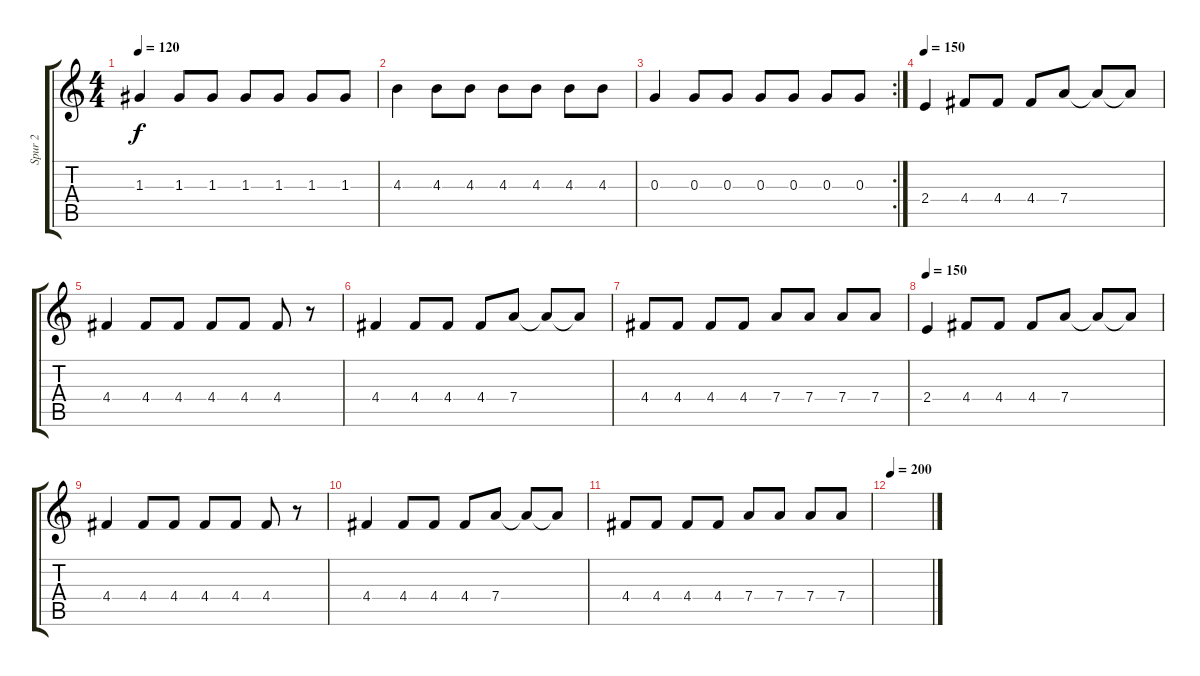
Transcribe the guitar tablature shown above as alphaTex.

\track ("Spur 2" "Spur 2") {instrument electricbassfinger}
\staff {score tabs}
\tuning (E4 B3 G3 D3 A2 E2) {hide}
\ts (4 4)
\tempo 120
\clef g2
\ks c
1.3.4{dy f} 1.3.8 1.3.8 1.3.8 1.3.8 1.3.8 1.3.8 |
4.3.4 4.3.8 4.3.8 4.3.8 4.3.8 4.3.8 4.3.8 |
\rc 2
0.3.4 0.3.8 0.3.8 0.3.8 0.3.8 0.3.8 0.3.8 |
\tempo 150
2.4.4 4.4.8 4.4.8 4.4.8 7.4.8 7.4{t}.8 7.4{t}.8 |
4.4.4 4.4.8 4.4.8 4.4.8 4.4.8 4.4.8 r.8 |
4.4.4 4.4.8 4.4.8 4.4.8 7.4.8 7.4{t}.8 7.4{t}.8 |
4.4.8 4.4.8 4.4.8 4.4.8 7.4.8 7.4.8 7.4.8 7.4.8 |
\tempo 150
2.4.4 4.4.8 4.4.8 4.4.8 7.4.8 7.4{t}.8 7.4{t}.8 |
4.4.4 4.4.8 4.4.8 4.4.8 4.4.8 4.4.8 r.8 |
4.4.4 4.4.8 4.4.8 4.4.8 7.4.8 7.4{t}.8 7.4{t}.8 |
4.4.8 4.4.8 4.4.8 4.4.8 7.4.8 7.4.8 7.4.8 7.4.8 |
\tempo 200
